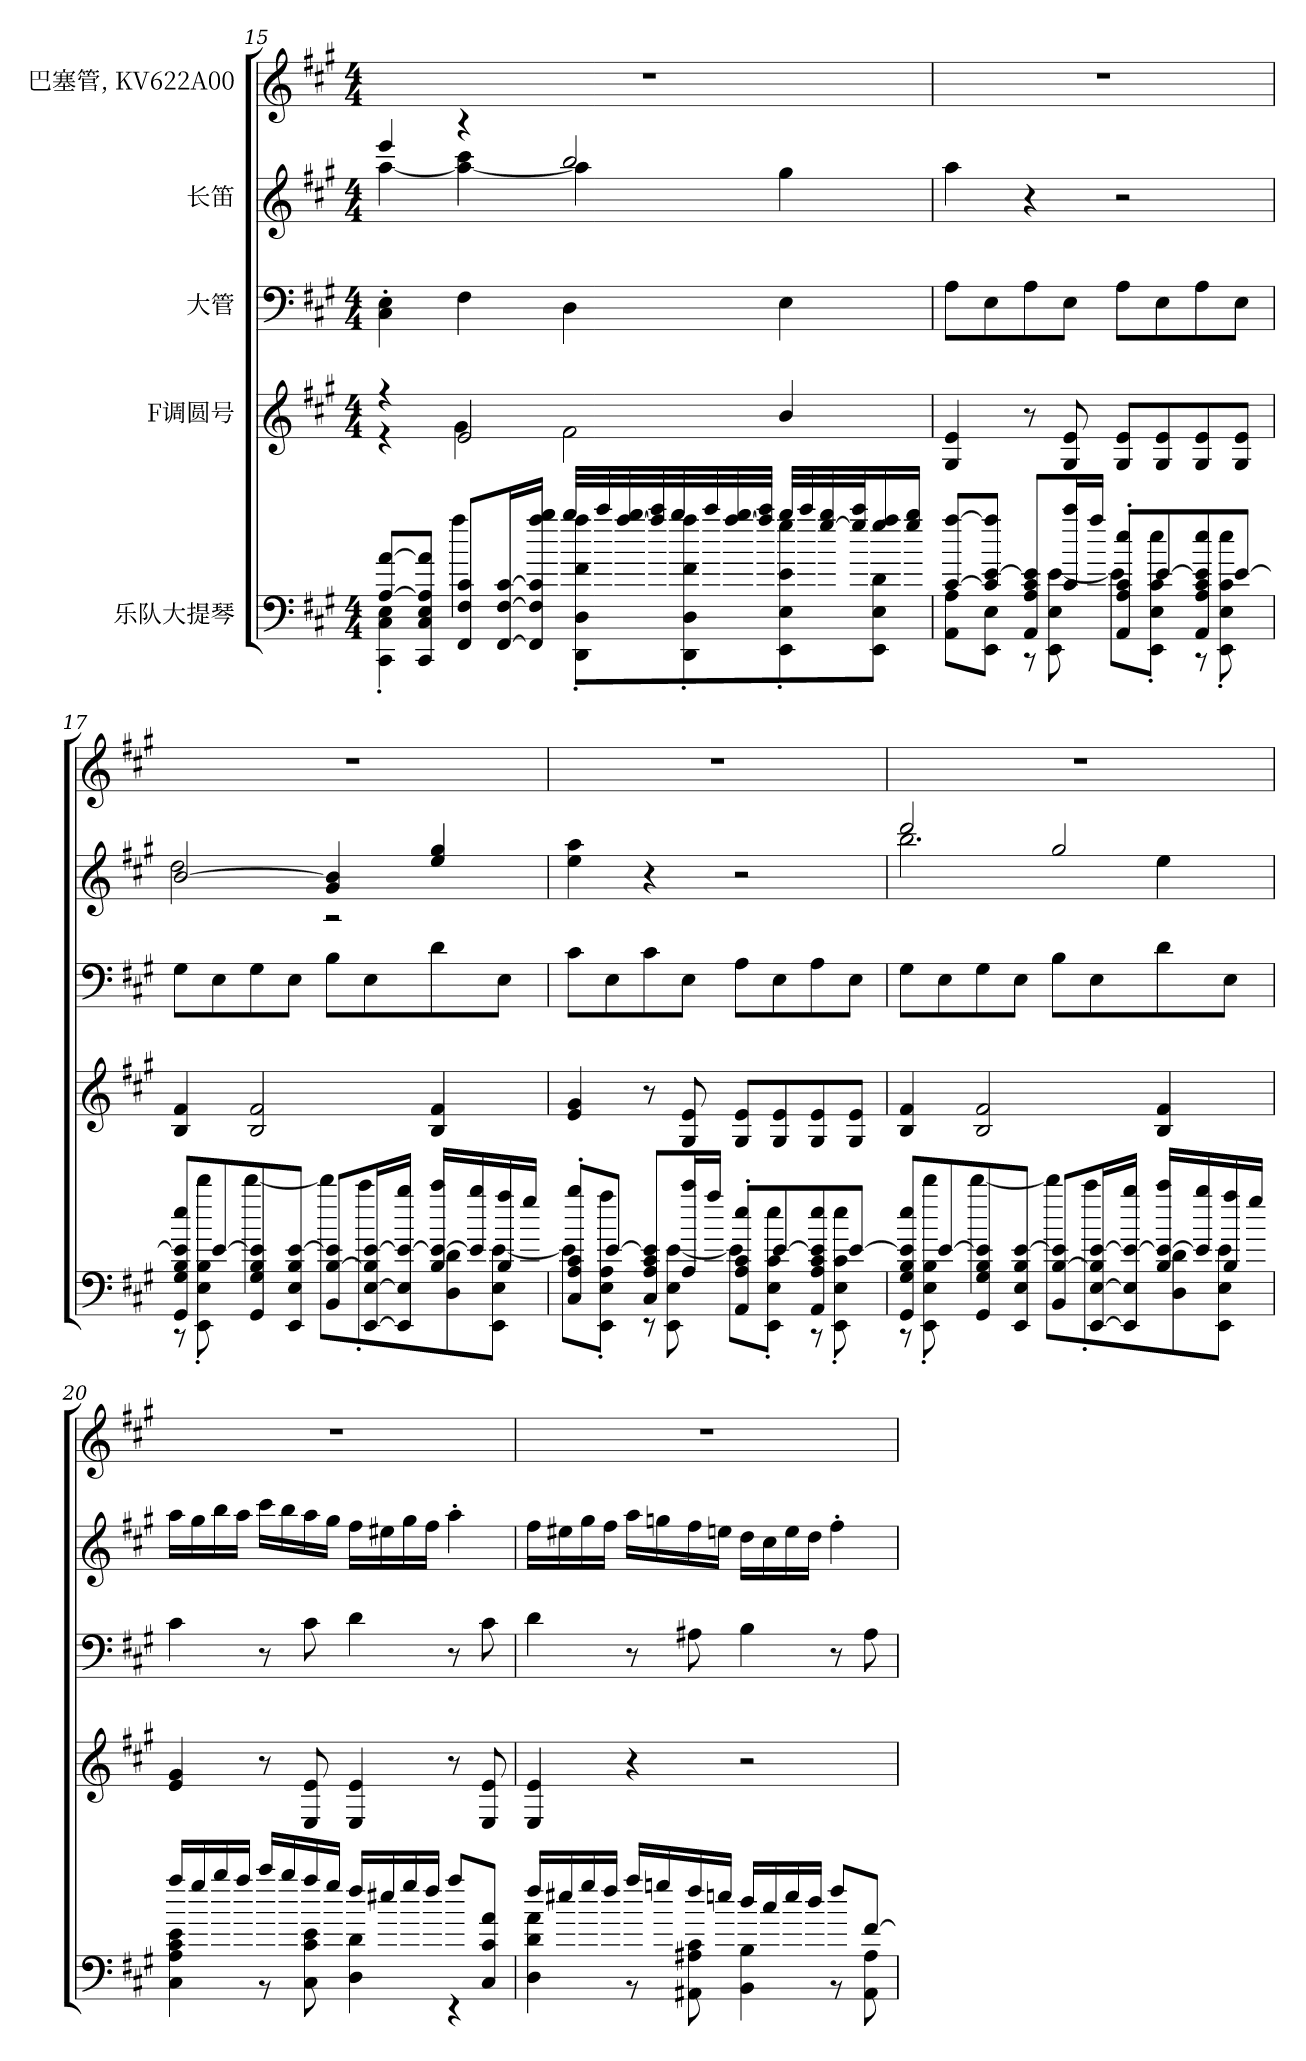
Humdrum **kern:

**kern	**kern	**kern	**kern	**kern
*part5	*part4	*part3	*part2	*part1
*staff5	*staff4	*staff3	*staff2	*staff1
*I"乐队大提琴	*I"F调圆号	*I"大管	*I"长笛	*I"巴塞管, KV622A00
!!LO:PB:g=z
*clefF4	*clefG2	*clefF4	*clefG2	*clefG2
*	*ITrd4c7	*	*	*ITrd4c7
*k[f#c#g#]	*k[f#c#]	*k[f#c#g#]	*k[f#c#g#]	*k[f#c#]
*M4/4	*M4/4	*M4/4	*M4/4	*M4/4
=15	=15	=15	=15	=15
*^	*^	*	*^	*
[8A/ [8a/L	4CC#\' 4C#\' 4E\'	4r	4r	4C#\' 4E\'	4eee/	[4aa\	1r
8CC#/ 8C#/ 8E/ 8A/] 8a/]J	.	.	.	.	.	.	.
8FF#/ 8F#/ 8c#/L	4aa\	2A/	4c#\	4F#\	4r	4aa\_ 4ccc#\	.
[16FF#/ [16F#/ [16c#/L	.	.	.	.	.	.	.
16FF#/] 16F#/] 16c#/] 16aa/ 16bb/JJ	.	.	.	.	.	.	.
32bb/LLL	8DD\' 8D\' 8f#\' 8aa\'L	.	2B\	4D\	2bb/	4aa\]	.
32ccc#/	.	.	.	.	.	.	.
[32aa/ 32bb/	.	.	.	.	.	.	.
32aa/] 32ccc#/	.	.	.	.	.	.	.
32bb/	8DD\' 8D\' 8f#\' 8aa\'	.	.	.	.	.	.
32ccc#/	.	.	.	.	.	.	.
[32aa/ 32bb/	.	.	.	.	.	.	.
32aa/] 32ccc#/JJJ	.	.	.	.	.	.	.
32bb/LLL	8EE\' 8E\' 8e\' 8gg#\'	4e/	.	4E\	.	4gg#\	.
32ccc#/	.	.	.	.	.	.	.
[32gg#/ 32bb/	.	.	.	.	.	.	.
32gg#/] 32ccc#/J	.	.	.	.	.	.	.
16gg#/ 16aa/	8EE\ 8E\ 8d\J	.	.	.	.	.	.
16gg#/ 16bb/JJ	.	.	.	.	.	.	.
*	*	*v	*v	*	*v	*v	*
!!LO:LB:g=z
=16	=16	=16	=16	=16	=16
[8c#/ [8aa/L	8AA\ 8A\L	4C#/ 4A/	8A\L	4aa\	1r
8c#/] [8e/ 8aa/]J	8EE\ 8E\J	.	8E\	.	.
8AA/ 8A/ 8c#/ 8e/]L	8r	8r	8A\	4r	.
16c#/ 16ccc#/L	8EE\ 8E\ [8e\	8C#/ 8A/	8E\J	.	.
16aa/JJ	.	.	.	.	.
8AA/' 8A/' 8c#/' 8ee/'L	8e\L]	8C#/ 8A/L	8A\L	2r	.
[8e/	8EE\' 8E\' 8c#\' 8ee\'J	8C#/ 8A/	8E\	.	.
8AA/ 8A/ 8c#/ 8e/] 8ee/	8r	8C#/ 8A/	8A\	.	.
[8e/J	8EE\' 8E\' 8c#\' 8ee\'	8C#/ 8A/J	8E\J	.	.
=17	=17	=17	=17	=17	=17
*	*	*	*	*^	*
8GG#/ 8G#/ 8B/ 8e/] 8ee/L	8r	4E/ 4B/	8G#\L	[2b/	2dd\	1r
[8e/	8EE\' 8E\' 8B\' 8ddd\'	.	8E\	.	.	.
8GG#/ 8G#/ 8B/ 8e/]	[4ddd\	2E/ 2B/	8G#\	.	.	.
8EE/ 8E/ 8B/ [8e/J	.	.	8E\J	.	.	.
8BB/ [8B/ 8e/]L	8ddd\L]	.	8B\L	4g#/ 4b/]	2r	.
[16EE/ [16E/ 16B/] [16e/L	8ccc#'\	.	8E\	.	.	.
16EE/] 16E/] 16e/_ 16bb/JJ	.	.	.	.	.	.
16B/ 16e/_ 16ccc#/LL	8D\ 8d\	4E/ 4B/	8d\	4ee/ 4gg#/	.	.
16e/] 16bb/	.	.	.	.	.	.
16B/ 16aa/	8EE\ 8E\ [8e\J	.	8E\J	.	.	.
16gg#/JJ	.	.	.	.	.	.
*	*	*	*	*v	*v	*
!!LO:PB:g=z
=18	=18	=18	=18	=18	=18
8C#/' 8A/' 8c#/' 8bb/'L	8e\L]	4A/ 4c#/	8c#\L	4ee\ 4aa\	1r
[8e/J	8EE\' 8E\' 8A\' 8aa\'J	.	8E\	.	.
8C#/ 8A/ 8c#/ 8e/]L	8r	8r	8c#\	4r	.
16A/ 16ccc#/L	8EE\ 8E\ [8e\	8C#/ 8A/	8E\J	.	.
16aa/JJ	.	.	.	.	.
8AA/' 8A/' 8c#/' 8ee/'L	8e\L]	8C#/ 8A/L	8A\L	2r	.
[8e/	8EE\' 8E\' 8c#\' 8ee\'J	8C#/ 8A/	8E\	.	.
8AA/ 8A/ 8c#/ 8e/] 8ee/	8r	8C#/ 8A/	8A\	.	.
[8e/J	8EE\' 8E\' 8c#\' 8ee\'	8C#/ 8A/J	8E\J	.	.
=19	=19	=19	=19	=19	=19
*	*	*	*	*^	*
8GG#/ 8G#/ 8B/ 8e/] 8ee/L	8r	4E/ 4B/	8G#\L	2ddd/	2.bb\	1r
[8e/	8EE\' 8E\' 8B\' 8ddd\'	.	8E\	.	.	.
8GG#/ 8G#/ 8B/ 8e/]	[4ddd\	2E/ 2B/	8G#\	.	.	.
8EE/ 8E/ 8B/ [8e/J	.	.	8E\J	.	.	.
8BB/ [8B/ 8e/]L	8ddd\L]	.	8B\L	2gg#/	.	.
[16EE/ [16E/ 16B/] [16e/L	8ccc#'\	.	8E\	.	.	.
16EE/] 16E/] 16e/_ 16bb/JJ	.	.	.	.	.	.
16B/ 16e/_ 16ccc#/LL	8D\ 8d\	4E/ 4B/	8d\	.	4ee\	.
16e/] 16bb/	.	.	.	.	.	.
16B/ 16aa/	8EE\ 8E\ 8e\J	.	8E\J	.	.	.
16gg#/JJ	.	.	.	.	.	.
*	*	*	*	*v	*v	*
!!LO:LB:g=z
=20	=20	=20	=20	=20	=20
16aa/LL	4C#\ 4A\ 4c#\ 4e\	4A/ 4c#/	4c#\	16aa\LL	1r
16gg#/	.	.	.	16gg#\	.
16bb/	.	.	.	16bb\	.
16aa/JJ	.	.	.	16aa\JJ	.
16ccc#/LL	8r	8r	8r	16ccc#\LL	.
16bb/	.	.	.	16bb\	.
16aa/	8C#\ 8c#\ 8e\	8AA/ 8A/	8c#\	16aa\	.
16gg#/JJ	.	.	.	16gg#\JJ	.
16ff#/LL	4D\ 4d\	4AA/ 4A/	4d\	16ff#\LL	.
16ee#X/	.	.	.	16ee#X\	.
16gg#/	.	.	.	16gg#\	.
16ff#/JJ	.	.	.	16ff#\JJ	.
8aa/L	4r	8r	8r	4aa'\	.
8C#/ 8c#/ 8a/J	.	8AA/ 8A/	8c#\	.	.
=21	=21	=21	=21	=21	=21
16ff#/LL	4D\ 4d\ 4a\	4AA/ 4A/	4d\	16ff#\LL	1r
16ee#X/	.	.	.	16ee#X\	.
16gg#/	.	.	.	16gg#\	.
16ff#/JJ	.	.	.	16ff#\JJ	.
16aa/LL	8r	4r	8r	16aa\LL	.
16ggn/	.	.	.	16ggn\	.
16ff#/	8AA#X\ 8A#X\ 8c#\	.	8A#X\	16ff#\	.
16een/JJ	.	.	.	16een\JJ	.
16dd/LL	4BB\ 4B\	2r	4B\	16dd\LL	.
16cc#/	.	.	.	16cc#\	.
16ee/	.	.	.	16ee\	.
16dd/JJ	.	.	.	16dd\JJ	.
8ff#/L	8r	.	8r	4ff#'\	.
[8f#/J	8AA#\ 8A#\	.	8A#\	.	.
*v	*v	*	*	*	*
=	=	=	=	=
*-	*-	*-	*-	*-
